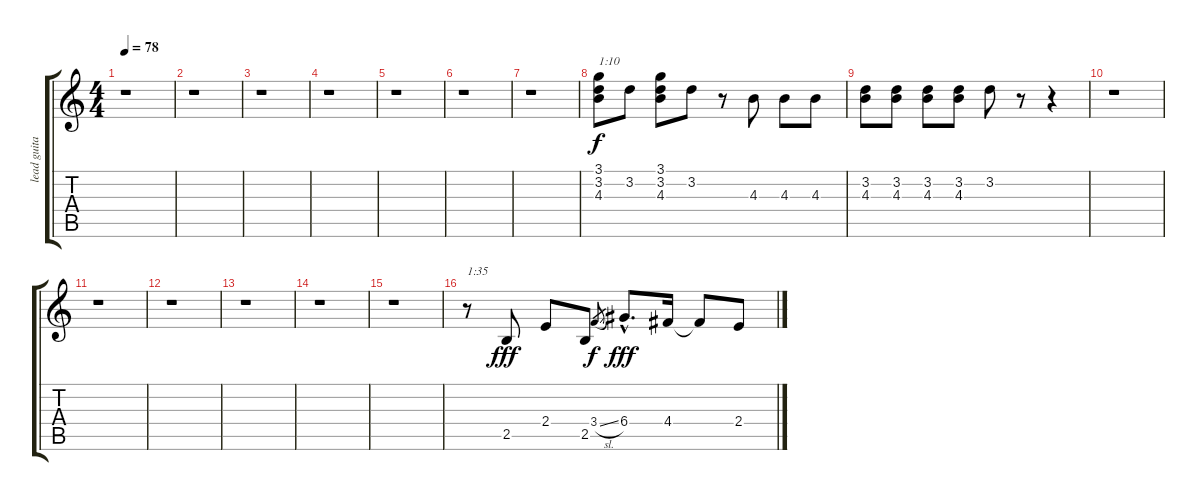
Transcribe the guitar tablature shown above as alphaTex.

\track ("lead guitar" "lead guita") {instrument overdrivenguitar}
\staff {score tabs}
\tuning (E4 B3 G3 D3 A2 E2) {hide}
\ts (4 4)
\tempo 78
\clef g2
\ks c
r.1{txt " " dy mf} |
r.1{txt " "} |
r.1{txt " "} |
r.1{txt " "} |
r.1{txt " "} |
r.1{txt " "} |
r.1{txt " "} |
(3.1 3.2 4.3).8{txt "1:10" dy f instrument electricguitarclean} 3.2.8 (3.1 3.2 4.3).8 3.2.8 r.8 4.3.8 4.3.8 4.3.8 |
(3.2 4.3).8 (3.2 4.3).8 (3.2 4.3).8 (3.2 4.3).8 3.2.8 r.8 r.4 |
r.1{txt " "} |
r.1{txt " "} |
r.1{txt " "} |
r.1{txt " "} |
r.1{txt " "} |
r.1{txt " "} |
r.8{txt "1:35"} 2.5.8{dy fff instrument electricguitarclean} 2.4.8 2.5.8 3.4{sl}.8{gr dy f} 6.4{hac}.8{d dy fff} 4.4.16 4.4{t}.8 2.4.8
